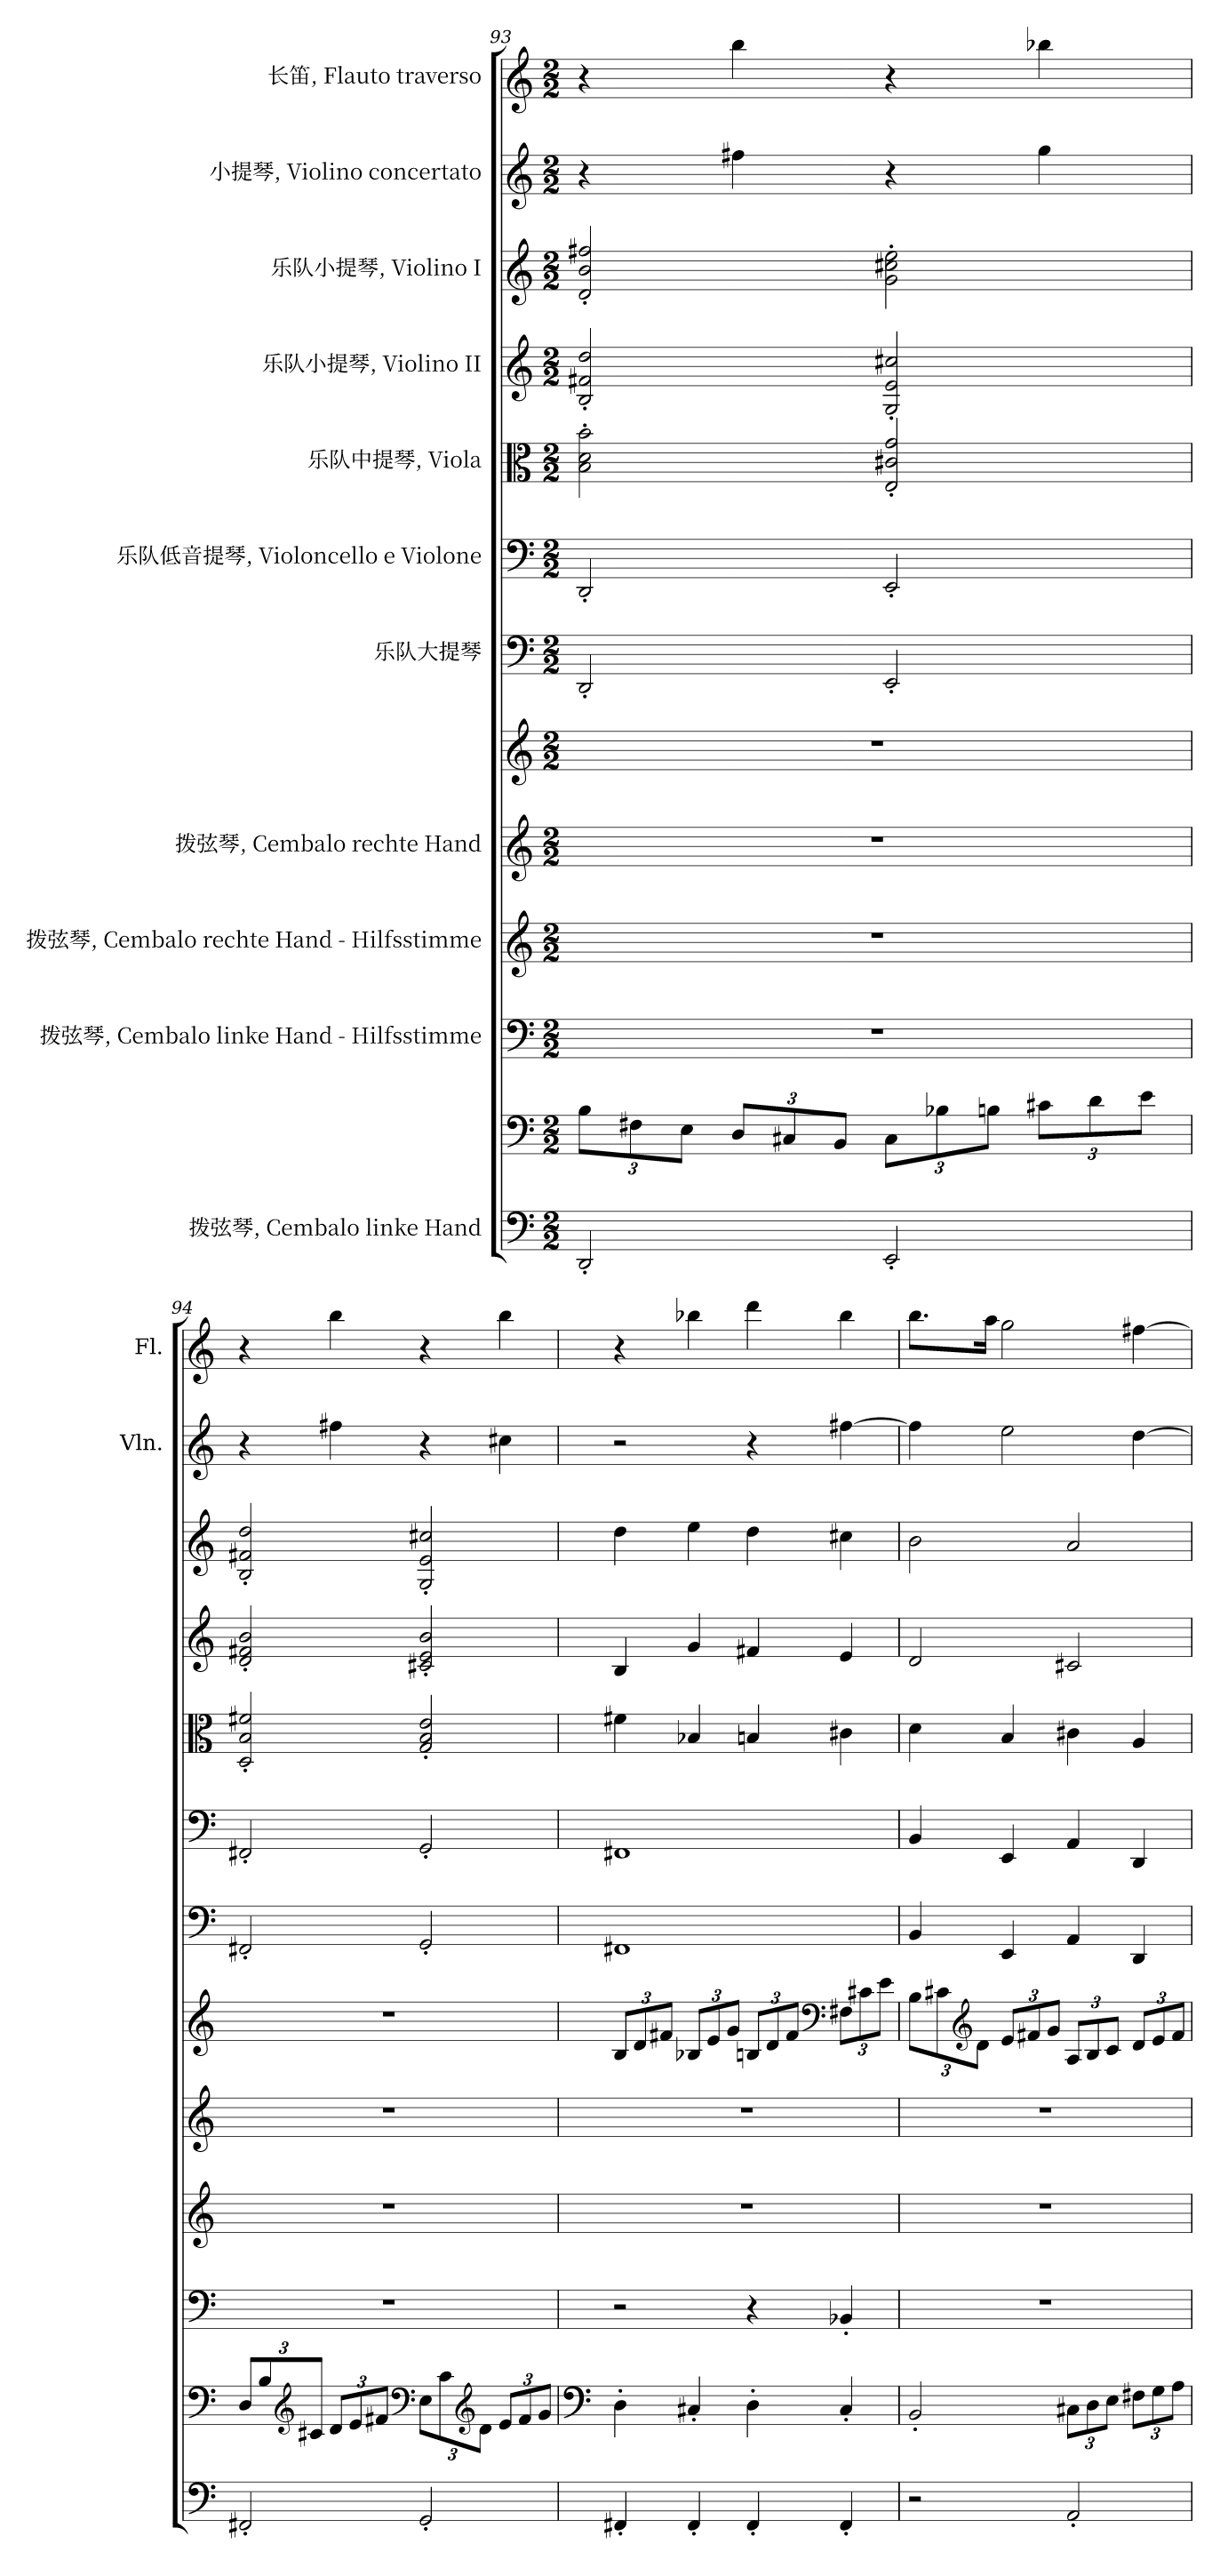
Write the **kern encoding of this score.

**kern	**kern	**kern	**kern	**kern	**kern	**kern	**kern	**kern	**kern	**kern	**kern	**kern
*part11	*part11	*part10	*part9	*part8	*part8	*part7	*part6	*part5	*part4	*part3	*part2	*part1
*staff13	*staff12	*staff11	*staff10	*staff9	*staff8	*staff7	*staff6	*staff5	*staff4	*staff3	*staff2	*staff1
*I"拨弦琴, Cembalo linke Hand	*	*I"拨弦琴, Cembalo linke Hand - Hilfsstimme	*I"拨弦琴, Cembalo rechte Hand - Hilfsstimme	*I"拨弦琴, Cembalo rechte Hand	*	*I"乐队大提琴	*I"乐队低音提琴, Violoncello e Violone	*I"乐队中提琴, Viola	*I"乐队小提琴, Violino II	*I"乐队小提琴, Violino I	*I"小提琴, Violino concertato	*I"长笛, Flauto traverso
*	*	*	*	*	*	*	*	*	*	*	*I'Vln.	*I'Fl.
*clefF4	*clefF4	*clefF4	*clefG2	*clefG2	*clefG2	*clefF4	*clefF4	*clefC3	*clefG2	*clefG2	*clefG2	*clefG2
*	*	*	*	*	*	*	*ITrd7c12	*	*	*	*	*
*k[]	*k[]	*k[]	*k[]	*k[]	*k[]	*k[]	*k[]	*k[]	*k[]	*k[]	*k[]	*k[]
*M2/2	*M2/2	*M2/2	*M2/2	*M2/2	*M2/2	*M2/2	*M2/2	*M2/2	*M2/2	*M2/2	*M2/2	*M2/2
*	*Xbrackettup	*	*	*	*	*	*	*	*	*	*	*
=93	=93	=93	=93	=93	=93	=93	=93	=93	=93	=93	=93	=93
2DD'/	12B\L	1r	1r	1r	1r	2DD'/	2DDD'/	2B\' 2d\' 2b\'	2B/' 2f#X/' 2dd/'	2d/' 2b/' 2ff#X/'	4r	4r
.	12F#X\	.	.	.	.	.	.	.	.	.	.	.
.	12E\J	.	.	.	.	.	.	.	.	.	.	.
.	12D/L	.	.	.	.	.	.	.	.	.	4ff#X\	4bb\
.	12C#X/	.	.	.	.	.	.	.	.	.	.	.
.	12BB/J	.	.	.	.	.	.	.	.	.	.	.
2EE'/	12C#\L	.	.	.	.	2EE'/	2EEE'/	2E/' 2c#X/' 2g/'	2G/' 2e/' 2cc#X/'	2g\' 2cc#X\' 2ee\'	4r	4r
.	12B-X\	.	.	.	.	.	.	.	.	.	.	.
.	12Bn\J	.	.	.	.	.	.	.	.	.	.	.
.	12c#X\L	.	.	.	.	.	.	.	.	.	4gg\	4bb-X\
.	12d\	.	.	.	.	.	.	.	.	.	.	.
.	12e\J	.	.	.	.	.	.	.	.	.	.	.
!!LO:PB:g=z
=94	=94	=94	=94	=94	=94	=94	=94	=94	=94	=94	=94	=94
2FF#X'/	12D/L	1r	1r	1r	1r	2FF#X'/	2FFF#X'/	2D/' 2B/' 2f#X/'	2d/' 2f#X/' 2b/'	2B/' 2f#X/' 2dd/'	4r	4r
.	12B/	.	.	.	.	.	.	.	.	.	.	.
*	*clefG2	*	*	*	*	*	*	*	*	*	*	*
.	12c#X/J	.	.	.	.	.	.	.	.	.	.	.
.	12d/L	.	.	.	.	.	.	.	.	.	4ff#X\	4bb\
.	12e/	.	.	.	.	.	.	.	.	.	.	.
.	12f#X/J	.	.	.	.	.	.	.	.	.	.	.
*	*clefF4	*	*	*	*	*	*	*	*	*	*	*
2GG'/	12E\L	.	.	.	.	2GG'/	2GGG'/	2G/' 2B/' 2e/'	2c#X/' 2e/' 2b/'	2G/' 2e/' 2cc#X/'	4r	4r
.	12c#\	.	.	.	.	.	.	.	.	.	.	.
*	*clefG2	*	*	*	*	*	*	*	*	*	*	*
.	12d\J	.	.	.	.	.	.	.	.	.	.	.
.	12e/L	.	.	.	.	.	.	.	.	.	4cc#X\	4bb\
.	12f#/	.	.	.	.	.	.	.	.	.	.	.
.	12g/J	.	.	.	.	.	.	.	.	.	.	.
=95	=95	=95	=95	=95	=95	=95	=95	=95	=95	=95	=95	=95
*	*clefF4	*	*	*	*	*	*	*	*	*	*	*
*	*	*	*	*	*Xbrackettup	*	*	*	*	*	*	*
4FF#X'/	4D'\	2r	1r	1r	12B/L	1FF#X	1FFF#X	4f#X\	4B/	4dd\	2r	4r
.	.	.	.	.	12d/	.	.	.	.	.	.	.
.	.	.	.	.	12f#X/J	.	.	.	.	.	.	.
4FF#'/	4C#X'/	.	.	.	12B-X/L	.	.	4B-X/	4g/	4ee\	.	4bb-X\
.	.	.	.	.	12e/	.	.	.	.	.	.	.
.	.	.	.	.	12g/J	.	.	.	.	.	.	.
4FF#'/	4D'\	4r	.	.	12Bn/L	.	.	4Bn/	4f#X/	4dd\	4r	4ddd\
.	.	.	.	.	12d/	.	.	.	.	.	.	.
.	.	.	.	.	12f#/J	.	.	.	.	.	.	.
*	*	*	*	*	*clefF4	*	*	*	*	*	*	*
4FF#'/	4C#'/	4BB-X'/	.	.	12F#X\L	.	.	4c#X\	4e/	4cc#X\	[4ff#X\	4bb-\
.	.	.	.	.	12c#X\	.	.	.	.	.	.	.
.	.	.	.	.	12e\J	.	.	.	.	.	.	.
!!LO:PB:g=z
=96	=96	=96	=96	=96	=96	=96	=96	=96	=96	=96	=96	=96
2r	2BB'/	1r	1r	1r	12B\L	4BB/	4BBB/	4d\	2d/	2b\	4ff#\]	8.bb\L
.	.	.	.	.	12c#X\	.	.	.	.	.	.	.
*	*	*	*	*	*clefG2	*	*	*	*	*	*	*
.	.	.	.	.	12d\J	.	.	.	.	.	.	.
.	.	.	.	.	.	.	.	.	.	.	.	16aa\Jk
.	.	.	.	.	12e/L	4EE/	4EEE/	4B/	.	.	2ee\	2gg\
.	.	.	.	.	12f#X/	.	.	.	.	.	.	.
.	.	.	.	.	12g/J	.	.	.	.	.	.	.
2AA'/	12C#X\L	.	.	.	12A/L	4AA/	4AAA/	4c#X\	2c#X/	2a/	.	.
.	12D\	.	.	.	12B/	.	.	.	.	.	.	.
.	12E\J	.	.	.	12c#/J	.	.	.	.	.	.	.
.	12F#X\L	.	.	.	12d/L	4DD/	4DDD/	4A/	.	.	[4dd\	[4ff#X\
.	12G\	.	.	.	12e/	.	.	.	.	.	.	.
.	12A\J	.	.	.	12f#/J	.	.	.	.	.	.	.
=	=	=	=	=	=	=	=	=	=	=	=	=
*-	*-	*-	*-	*-	*-	*-	*-	*-	*-	*-	*-	*-
